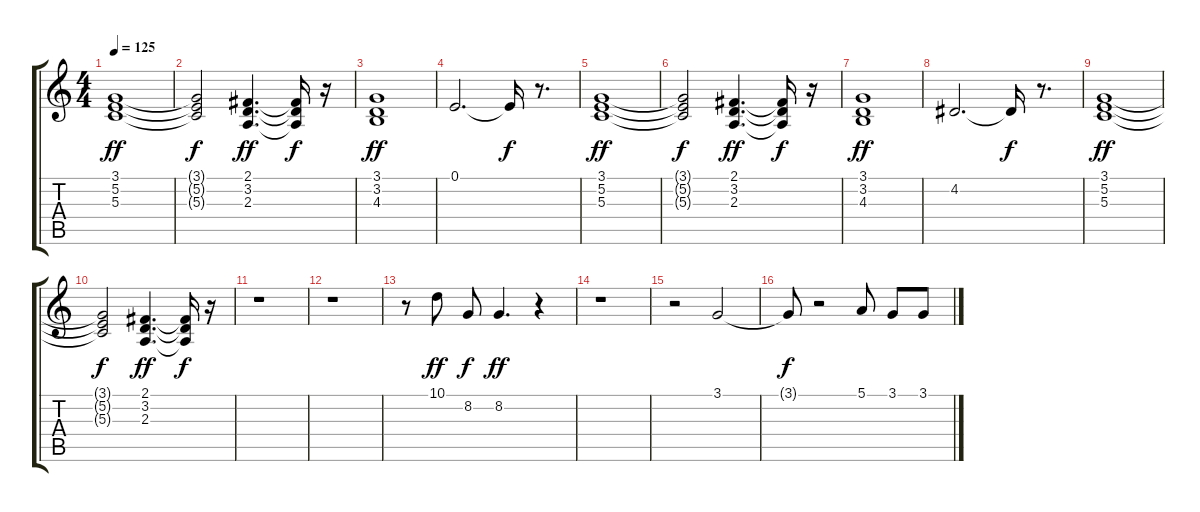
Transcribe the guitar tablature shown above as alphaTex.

\track "" {instrument kalimba}
\staff {score tabs}
\tuning (E4 B3 G3 D3 A2 E2) {hide}
\ts (4 4)
\tempo 125
\clef g2
\ks c
(3.1 5.2 5.3).1{dy ff} |
(3.1{t} 5.2{t} 5.3{t}).2{dy f} (2.1 3.2 2.3).4{d dy ff} (2.1{t} 3.2{t} 2.3{t}).16{dy f} r.16 |
(3.1 3.2 4.3).1{dy ff} |
0.1.2{d} 0.1{t}.16{dy f} r.8{d} |
(3.1 5.2 5.3).1{dy ff} |
(3.1{t} 5.2{t} 5.3{t}).2{dy f} (2.1 3.2 2.3).4{d dy ff} (2.1{t} 3.2{t} 2.3{t}).16{dy f} r.16 |
(3.1 3.2 4.3).1{dy ff} |
4.2.2{d} 4.2{t}.16{dy f} r.8{d} |
(3.1 5.2 5.3).1{dy ff} |
(3.1{t} 5.2{t} 5.3{t}).2{dy f} (2.1 3.2 2.3).4{d dy ff} (2.1{t} 3.2{t} 2.3{t}).16{dy f} r.16 |
r.1 |
r.1 |
r.8 10.1.8{dy ff balance 11 instrument choiraahs} 8.2.8{dy f} 8.2.4{d dy ff} r.4 |
r.1 |
r.2 3.1.2{balance 9} |
3.1{t}.8{dy f} r.2 5.1.8{balance 5} 3.1.8 3.1.8
